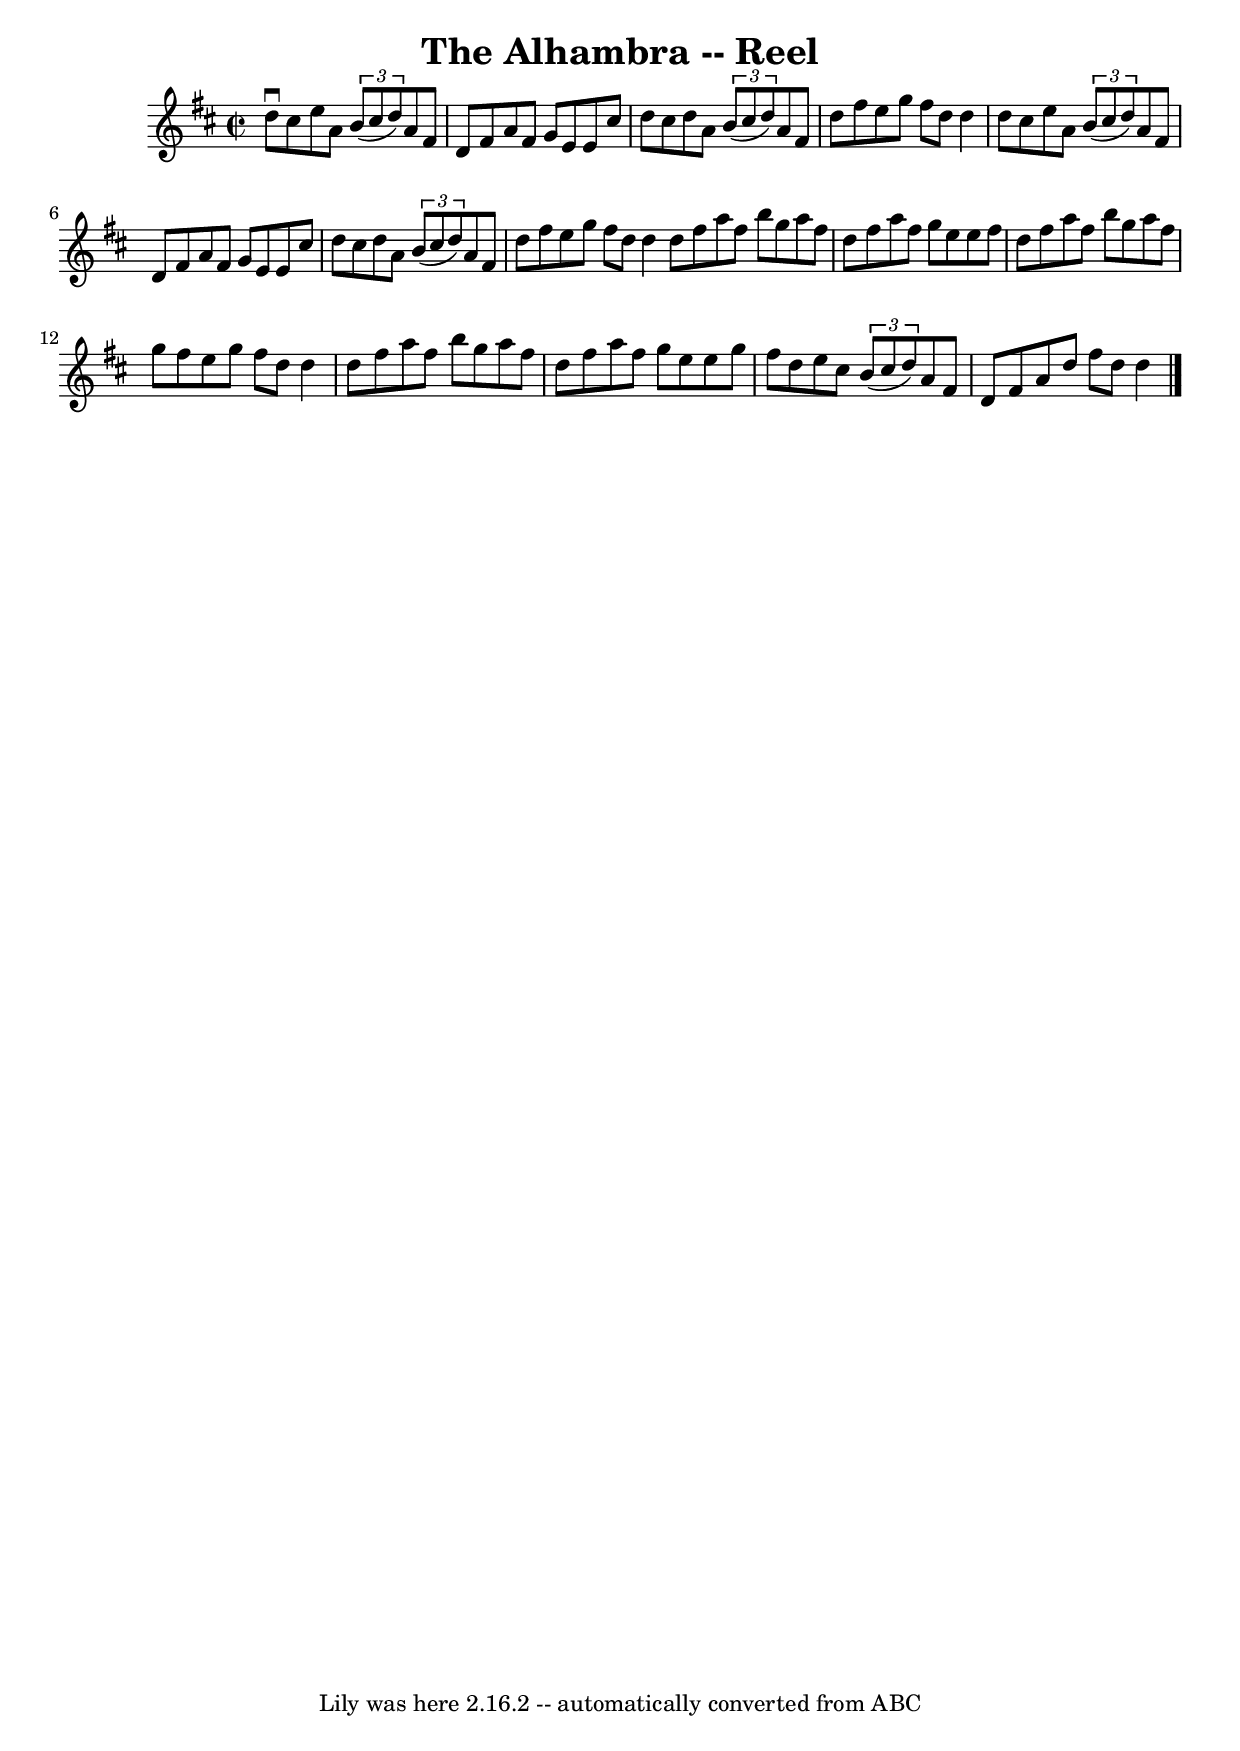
\version "2.16.2"
\include "Mammoth.ily"
\header {
  %% book = "Ryan's Mammoth Collection"
 crossRefNumber = "1"
 footnotes = "\\\\165"
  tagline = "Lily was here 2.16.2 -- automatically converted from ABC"
  title = "The Alhambra -- Reel"

}
voicedefault =  {


  \override Staff.TimeSignature #'style = #'C
  \time 2/2 
  \key d \major
 d''8^\downbow cs''8 e''8 a'8    
  \times 2/3 { b'8 (cs''8 d''8)  	     } a'8 fs'8     |
 d'8 fs'8 a'8 fs'8 g'8 e'8 e'8 cs''8     |
 d''8    
 cs''8 d''8 a'8    \times 2/3 { b'8 (cs''8 d''8) 
				} a'8 fs'8     |
 d''8 fs''8 e''8 g''8 fs''8 d''8 d''4     |
 d''8 cs''8 e''8 a'8    \times 2/3 { b'8 (cs''8    
				 d''8)  				     } a'8 fs'8     |
 d'8 fs'8 a'8 fs'8 g'8 e'8 e'8 cs''8     |
 d''8 cs''8 d''8 a'8    
  \times 2/3 { b'8 (cs''8 d''8)  	     } a'8 fs'8     |
 d''8 fs''8 e''8 g''8 fs''8 d''8 d''4    \bar " |." d''8 fs''8 a''8 fs''8 b''8 g''8 a''8 fs''8     |
 d''8 fs''8 a''8 fs''8 g''8 e''8 e''8 fs''8     |
 d''8 fs''8 a''8 fs''8 b''8 g''8 a''8 fs''8     |
 g''8 fs''8 e''8 g''8 fs''8 d''8 d''4     |
 d''8 fs''8 a''8 fs''8 b''8 g''8 a''8 fs''8     |
 d''8 fs''8 a''8 fs''8 g''8 e''8 e''8 g''8     |
 fs''8  
 d''8 e''8 cs''8    \times 2/3 { b'8 (cs''8 d''8) 
				 } a'8 fs'8     |
 d'8 fs'8 a'8 d''8 fs''8 d''8 d''4     |
  \bar "|."   

}

\score{
  <<

    \context Staff="default"
    {
      \voicedefault 
      
    }

  >>
  \layout {
    
  }
  \midi {
  }

}
